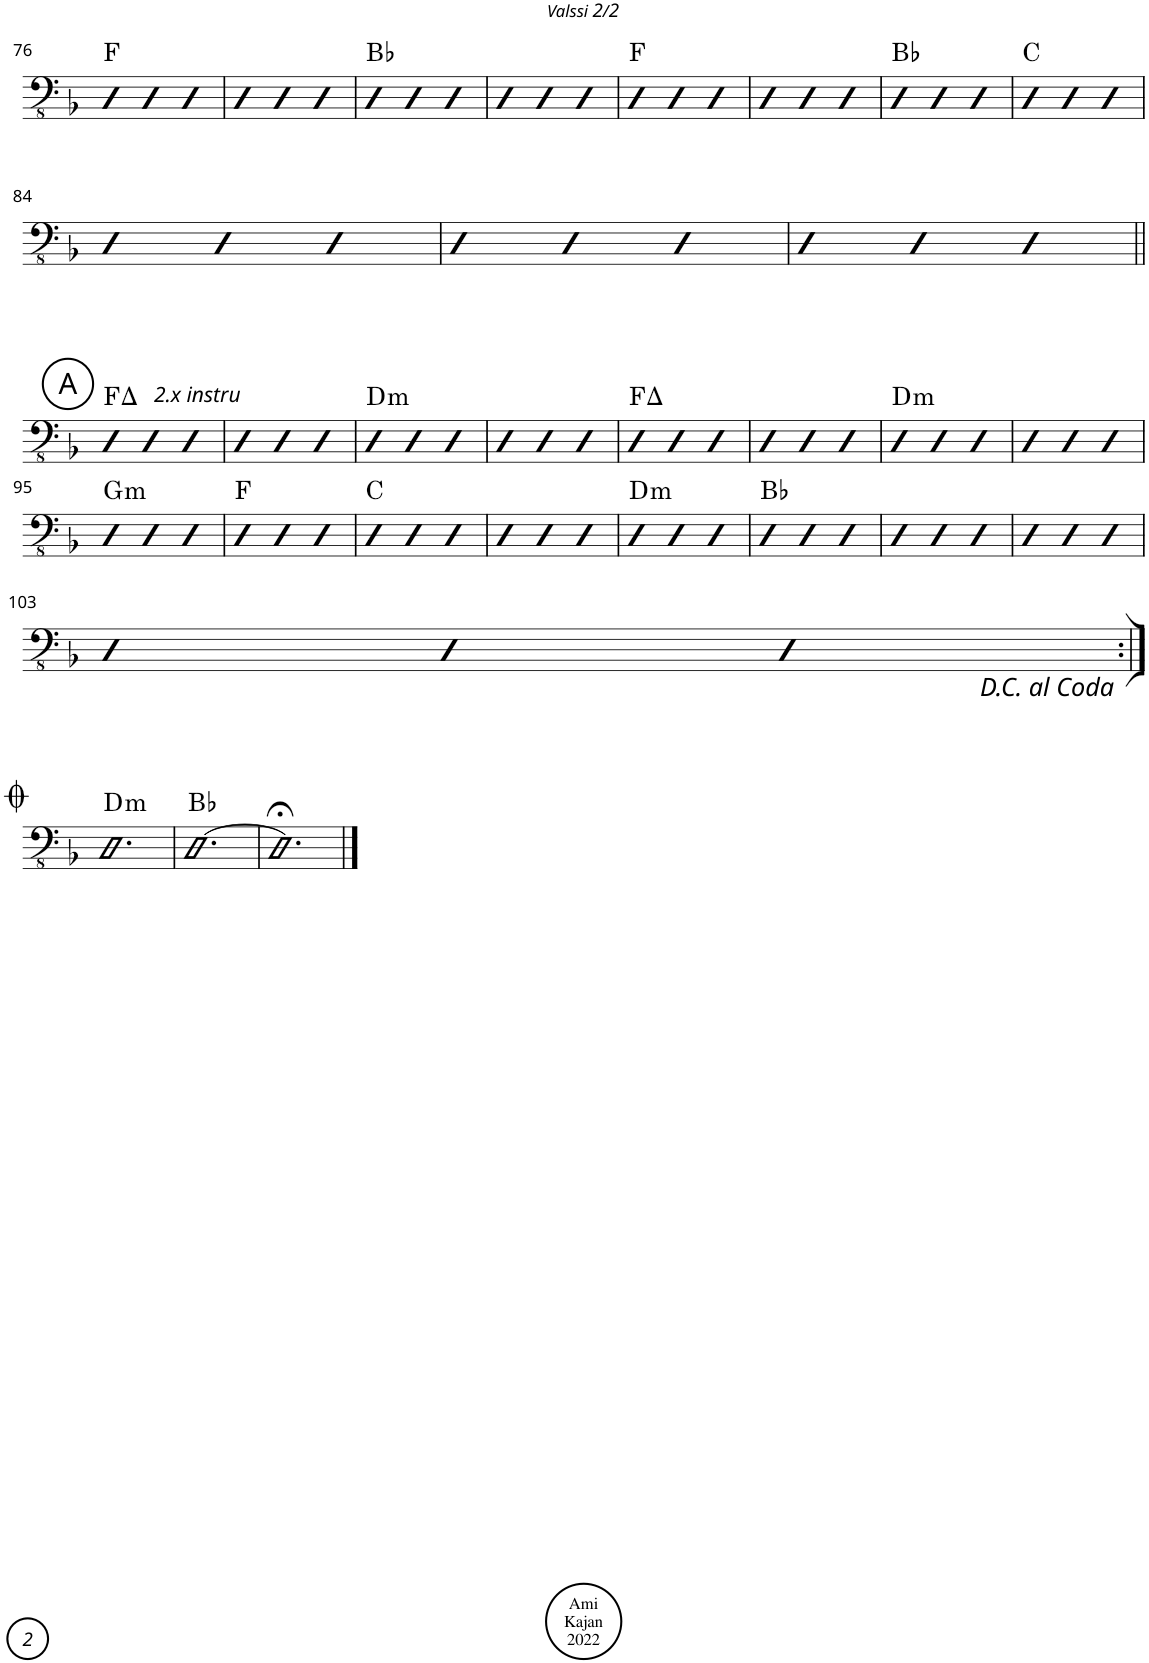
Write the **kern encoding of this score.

**kern	**harte
*part1	*part1
*staff1	*
*I"Acoustic Bass	*
*I'Bass	*
!!LO:PB:g=z
*clefFv4	*
*k[b-]	*
*M3/4	*
=76	=76
4GG	F:maj
4GG	.
4GG	.
=77	=77
4GG	.
4GG	.
4GG	.
=78	=78
4GG	Bb:maj
4GG	.
4GG	.
=79	=79
4GG	.
4GG	.
4GG	.
=80	=80
4GG	F:maj
4GG	.
4GG	.
=81	=81
4GG	.
4GG	.
4GG	.
=82	=82
4GG	Bb:maj
4GG	.
4GG	.
=83	=83
4GG	C:maj
4GG	.
4GG	.
!!LO:LB:g=z
=84	=84
4GG	.
4GG	.
4GG	.
=85	=85
4GG	.
4GG	.
4GG	.
=86	=86
4GG	.
4GG	.
4GG	.
!!LO:LB:g=z
!!LO:REH:place=s1:a:cj:enc=circle:fs=14:t=A
=87||	=87||
!LO:TX:a:i:t=2.x instru	!
4GG	F:maj
4GG	.
4GG	.
=88	=88
4GG	.
4GG	.
4GG	.
=89	=89
!	!LO:H:kt=m
4GG	D:min
4GG	.
4GG	.
=90	=90
4GG	.
4GG	.
4GG	.
=91	=91
4GG	F:maj
4GG	.
4GG	.
=92	=92
4GG	.
4GG	.
4GG	.
=93	=93
!	!LO:H:kt=m
4GG	D:min
4GG	.
4GG	.
=94	=94
4GG	.
4GG	.
4GG	.
!!LO:LB:g=z
=95	=95
!	!LO:H:kt=m
4GG	G:min
4GG	.
4GG	.
=96	=96
4GG	F:maj
4GG	.
4GG	.
=97	=97
4GG	C:maj
4GG	.
4GG	.
=98	=98
4GG	.
4GG	.
4GG	.
=99	=99
!	!LO:H:kt=m
4GG	D:min
4GG	.
4GG	.
=100	=100
4GG	Bb:maj
4GG	.
4GG	.
=101	=101
4GG	.
4GG	.
4GG	.
=102	=102
4GG	.
4GG	.
4GG	.
!!LO:LB:g=z
=103	=103
4GG	.
4GG	.
4GG	.
!!LO:LB:g=z
=104:|!	=104:|!
!	!LO:H:kt=m
2.GG	D:min
=105	=105
[2.GG	Bb:maj
=106	=106
2.GG;<]	.
==	==
*-	*-
